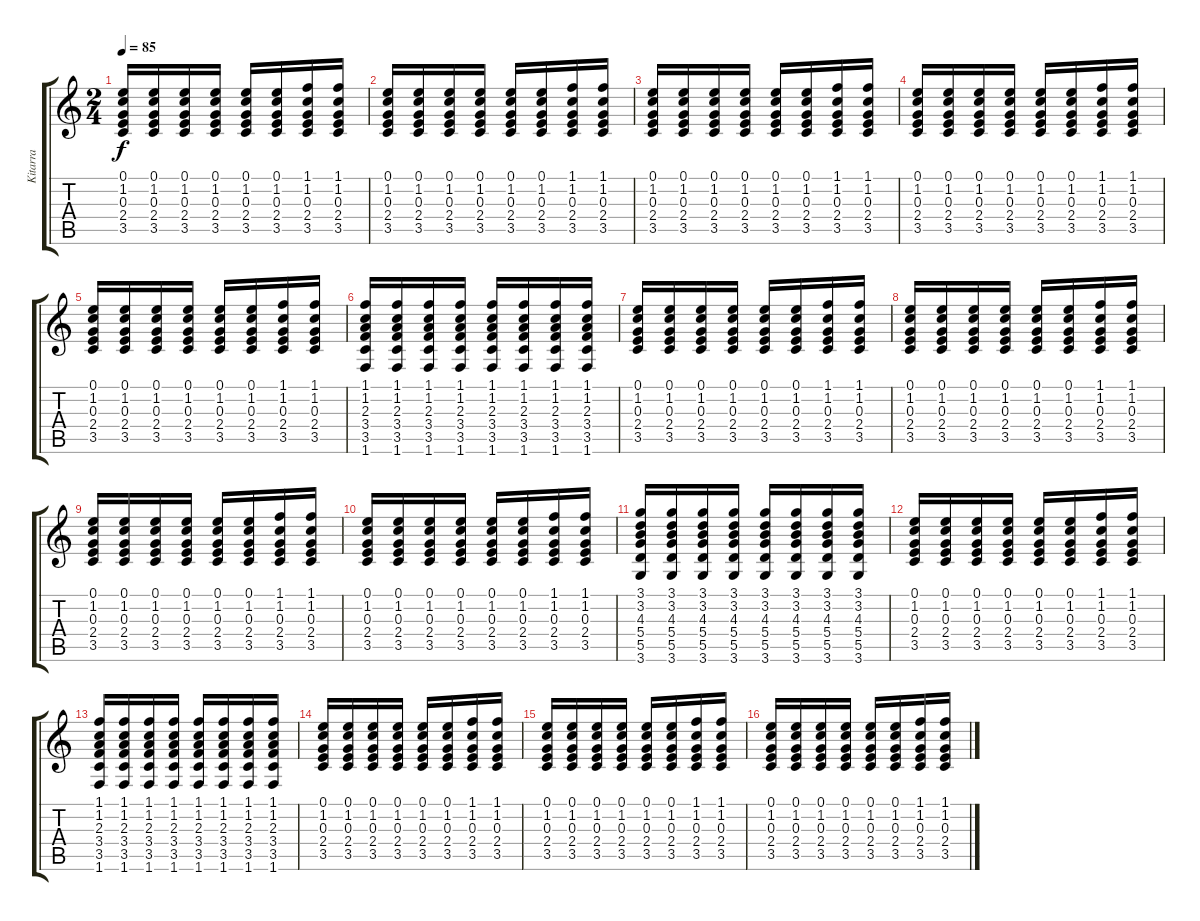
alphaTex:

\track ("Kitarra" "Kitarra") {instrument acousticguitarnylon}
\staff {score tabs}
\tuning (E4 B3 G3 D3 A2 E2) {hide}
\ts (2 4)
\tempo 85
\clef g2
\ks c
(0.1 1.2 0.3 2.4 3.5).16{dy f} (0.1 1.2 0.3 2.4 3.5).16 (0.1 1.2 0.3 2.4 3.5).16 (0.1 1.2 0.3 2.4 3.5).16 (0.1 1.2 0.3 2.4 3.5).16 (0.1 1.2 0.3 2.4 3.5).16 (1.1 1.2 0.3 2.4 3.5).16 (1.1 1.2 0.3 2.4 3.5).16 |
(0.1 1.2 0.3 2.4 3.5).16 (0.1 1.2 0.3 2.4 3.5).16 (0.1 1.2 0.3 2.4 3.5).16 (0.1 1.2 0.3 2.4 3.5).16 (0.1 1.2 0.3 2.4 3.5).16 (0.1 1.2 0.3 2.4 3.5).16 (1.1 1.2 0.3 2.4 3.5).16 (1.1 1.2 0.3 2.4 3.5).16 |
(0.1 1.2 0.3 2.4 3.5).16 (0.1 1.2 0.3 2.4 3.5).16 (0.1 1.2 0.3 2.4 3.5).16 (0.1 1.2 0.3 2.4 3.5).16 (0.1 1.2 0.3 2.4 3.5).16 (0.1 1.2 0.3 2.4 3.5).16 (1.1 1.2 0.3 2.4 3.5).16 (1.1 1.2 0.3 2.4 3.5).16 |
(0.1 1.2 0.3 2.4 3.5).16 (0.1 1.2 0.3 2.4 3.5).16 (0.1 1.2 0.3 2.4 3.5).16 (0.1 1.2 0.3 2.4 3.5).16 (0.1 1.2 0.3 2.4 3.5).16 (0.1 1.2 0.3 2.4 3.5).16 (1.1 1.2 0.3 2.4 3.5).16 (1.1 1.2 0.3 2.4 3.5).16 |
(0.1 1.2 0.3 2.4 3.5).16 (0.1 1.2 0.3 2.4 3.5).16 (0.1 1.2 0.3 2.4 3.5).16 (0.1 1.2 0.3 2.4 3.5).16 (0.1 1.2 0.3 2.4 3.5).16 (0.1 1.2 0.3 2.4 3.5).16 (1.1 1.2 0.3 2.4 3.5).16 (1.1 1.2 0.3 2.4 3.5).16 |
(1.1 1.2 2.3 3.4 3.5 1.6).16 (1.1 1.2 2.3 3.4 3.5 1.6).16 (1.1 1.2 2.3 3.4 3.5 1.6).16 (1.1 1.2 2.3 3.4 3.5 1.6).16 (1.1 1.2 2.3 3.4 3.5 1.6).16 (1.1 1.2 2.3 3.4 3.5 1.6).16 (1.1 1.2 2.3 3.4 3.5 1.6).16 (1.1 1.2 2.3 3.4 3.5 1.6).16 |
(0.1 1.2 0.3 2.4 3.5).16 (0.1 1.2 0.3 2.4 3.5).16 (0.1 1.2 0.3 2.4 3.5).16 (0.1 1.2 0.3 2.4 3.5).16 (0.1 1.2 0.3 2.4 3.5).16 (0.1 1.2 0.3 2.4 3.5).16 (1.1 1.2 0.3 2.4 3.5).16 (1.1 1.2 0.3 2.4 3.5).16 |
(0.1 1.2 0.3 2.4 3.5).16 (0.1 1.2 0.3 2.4 3.5).16 (0.1 1.2 0.3 2.4 3.5).16 (0.1 1.2 0.3 2.4 3.5).16 (0.1 1.2 0.3 2.4 3.5).16 (0.1 1.2 0.3 2.4 3.5).16 (1.1 1.2 0.3 2.4 3.5).16 (1.1 1.2 0.3 2.4 3.5).16 |
(0.1 1.2 0.3 2.4 3.5).16 (0.1 1.2 0.3 2.4 3.5).16 (0.1 1.2 0.3 2.4 3.5).16 (0.1 1.2 0.3 2.4 3.5).16 (0.1 1.2 0.3 2.4 3.5).16 (0.1 1.2 0.3 2.4 3.5).16 (1.1 1.2 0.3 2.4 3.5).16 (1.1 1.2 0.3 2.4 3.5).16 |
(0.1 1.2 0.3 2.4 3.5).16 (0.1 1.2 0.3 2.4 3.5).16 (0.1 1.2 0.3 2.4 3.5).16 (0.1 1.2 0.3 2.4 3.5).16 (0.1 1.2 0.3 2.4 3.5).16 (0.1 1.2 0.3 2.4 3.5).16 (1.1 1.2 0.3 2.4 3.5).16 (1.1 1.2 0.3 2.4 3.5).16 |
(3.1 3.2 4.3 5.4 5.5 3.6).16 (3.1 3.2 4.3 5.4 5.5 3.6).16 (3.1 3.2 4.3 5.4 5.5 3.6).16 (3.1 3.2 4.3 5.4 5.5 3.6).16 (3.1 3.2 4.3 5.4 5.5 3.6).16 (3.1 3.2 4.3 5.4 5.5 3.6).16 (3.1 3.2 4.3 5.4 5.5 3.6).16 (3.1 3.2 4.3 5.4 5.5 3.6).16 |
(0.1 1.2 0.3 2.4 3.5).16 (0.1 1.2 0.3 2.4 3.5).16 (0.1 1.2 0.3 2.4 3.5).16 (0.1 1.2 0.3 2.4 3.5).16 (0.1 1.2 0.3 2.4 3.5).16 (0.1 1.2 0.3 2.4 3.5).16 (1.1 1.2 0.3 2.4 3.5).16 (1.1 1.2 0.3 2.4 3.5).16 |
(1.1 1.2 2.3 3.4 3.5 1.6).16 (1.1 1.2 2.3 3.4 3.5 1.6).16 (1.1 1.2 2.3 3.4 3.5 1.6).16 (1.1 1.2 2.3 3.4 3.5 1.6).16 (1.1 1.2 2.3 3.4 3.5 1.6).16 (1.1 1.2 2.3 3.4 3.5 1.6).16 (1.1 1.2 2.3 3.4 3.5 1.6).16 (1.1 1.2 2.3 3.4 3.5 1.6).16 |
(0.1 1.2 0.3 2.4 3.5).16 (0.1 1.2 0.3 2.4 3.5).16 (0.1 1.2 0.3 2.4 3.5).16 (0.1 1.2 0.3 2.4 3.5).16 (0.1 1.2 0.3 2.4 3.5).16 (0.1 1.2 0.3 2.4 3.5).16 (1.1 1.2 0.3 2.4 3.5).16 (1.1 1.2 0.3 2.4 3.5).16 |
(0.1 1.2 0.3 2.4 3.5).16 (0.1 1.2 0.3 2.4 3.5).16 (0.1 1.2 0.3 2.4 3.5).16 (0.1 1.2 0.3 2.4 3.5).16 (0.1 1.2 0.3 2.4 3.5).16 (0.1 1.2 0.3 2.4 3.5).16 (1.1 1.2 0.3 2.4 3.5).16 (1.1 1.2 0.3 2.4 3.5).16 |
(0.1 1.2 0.3 2.4 3.5).16 (0.1 1.2 0.3 2.4 3.5).16 (0.1 1.2 0.3 2.4 3.5).16 (0.1 1.2 0.3 2.4 3.5).16 (0.1 1.2 0.3 2.4 3.5).16 (0.1 1.2 0.3 2.4 3.5).16 (1.1 1.2 0.3 2.4 3.5).16 (1.1 1.2 0.3 2.4 3.5).16
